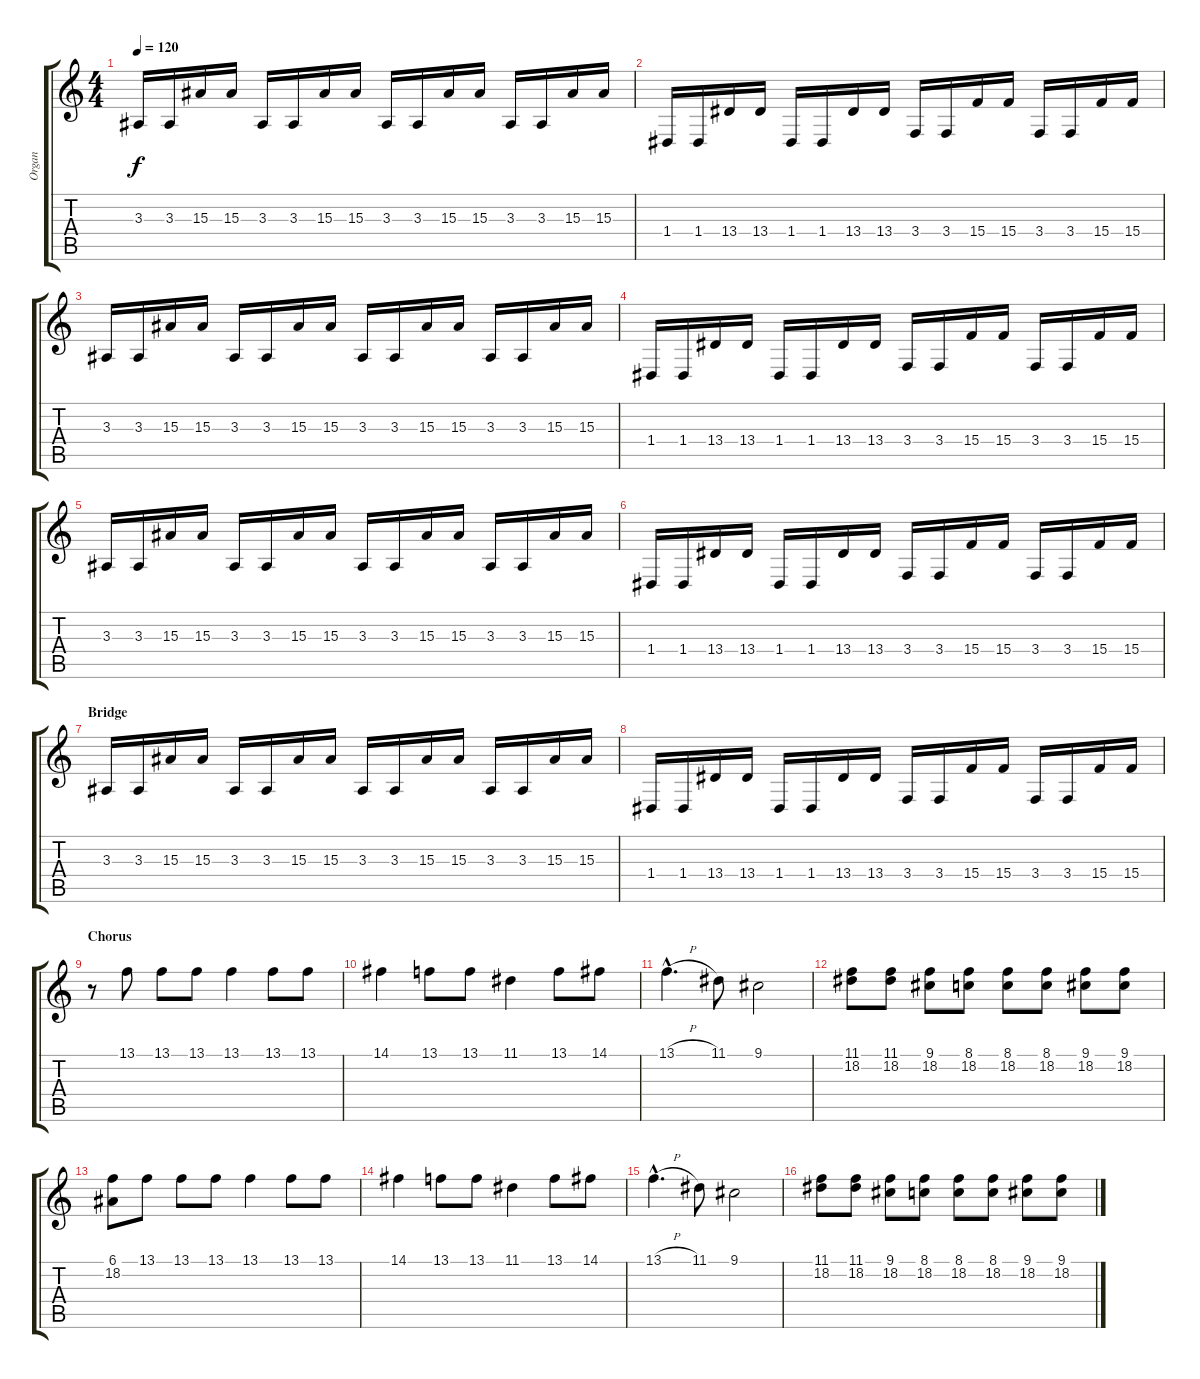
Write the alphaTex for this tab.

\track ("Organ" "Organ") {instrument drawbarorgan}
\staff {score tabs}
\tuning (E4 B3 G3 D3 A2 D2) {hide}
\ts (4 4)
\tempo 120
\clef g2
\ks c
3.3.16{dy f} 3.3.16 15.3.16 15.3.16 3.3.16 3.3.16 15.3.16 15.3.16 3.3.16 3.3.16 15.3.16 15.3.16 3.3.16 3.3.16 15.3.16 15.3.16 |
1.4.16 1.4.16 13.4.16 13.4.16 1.4.16 1.4.16 13.4.16 13.4.16 3.4.16 3.4.16 15.4.16 15.4.16 3.4.16 3.4.16 15.4.16 15.4.16 |
3.3.16 3.3.16 15.3.16 15.3.16 3.3.16 3.3.16 15.3.16 15.3.16 3.3.16 3.3.16 15.3.16 15.3.16 3.3.16 3.3.16 15.3.16 15.3.16 |
1.4.16 1.4.16 13.4.16 13.4.16 1.4.16 1.4.16 13.4.16 13.4.16 3.4.16 3.4.16 15.4.16 15.4.16 3.4.16 3.4.16 15.4.16 15.4.16 |
3.3.16 3.3.16 15.3.16 15.3.16 3.3.16 3.3.16 15.3.16 15.3.16 3.3.16 3.3.16 15.3.16 15.3.16 3.3.16 3.3.16 15.3.16 15.3.16 |
1.4.16 1.4.16 13.4.16 13.4.16 1.4.16 1.4.16 13.4.16 13.4.16 3.4.16 3.4.16 15.4.16 15.4.16 3.4.16 3.4.16 15.4.16 15.4.16 |
\section ("" "Bridge")
3.3.16 3.3.16 15.3.16 15.3.16 3.3.16 3.3.16 15.3.16 15.3.16 3.3.16 3.3.16 15.3.16 15.3.16 3.3.16 3.3.16 15.3.16 15.3.16 |
1.4.16 1.4.16 13.4.16 13.4.16 1.4.16 1.4.16 13.4.16 13.4.16 3.4.16 3.4.16 15.4.16 15.4.16 3.4.16 3.4.16 15.4.16 15.4.16 |
\section ("" "Chorus")
r.8 13.1.8 13.1.8 13.1.8 13.1.4 13.1.8 13.1.8 |
14.1.4 13.1.8 13.1.8 11.1.4 13.1.8 14.1.8 |
13.1{h hac}.4{d volume 16 instrument acousticgrandpiano} 11.1.8 9.1.2 |
(11.1 18.2).8 (11.1 18.2).8 (9.1 18.2).8 (8.1 18.2).8 (8.1 18.2).8 (8.1 18.2).8 (9.1 18.2).8 (9.1 18.2).8 |
(6.1 18.2).8 13.1.8 13.1.8 13.1.8 13.1.4 13.1.8 13.1.8 |
14.1.4 13.1.8 13.1.8 11.1.4 13.1.8 14.1.8 |
13.1{h hac}.4{d volume 16 instrument acousticgrandpiano} 11.1.8 9.1.2 |
(11.1 18.2).8 (11.1 18.2).8 (9.1 18.2).8 (8.1 18.2).8 (8.1 18.2).8 (8.1 18.2).8 (9.1 18.2).8 (9.1 18.2).8
